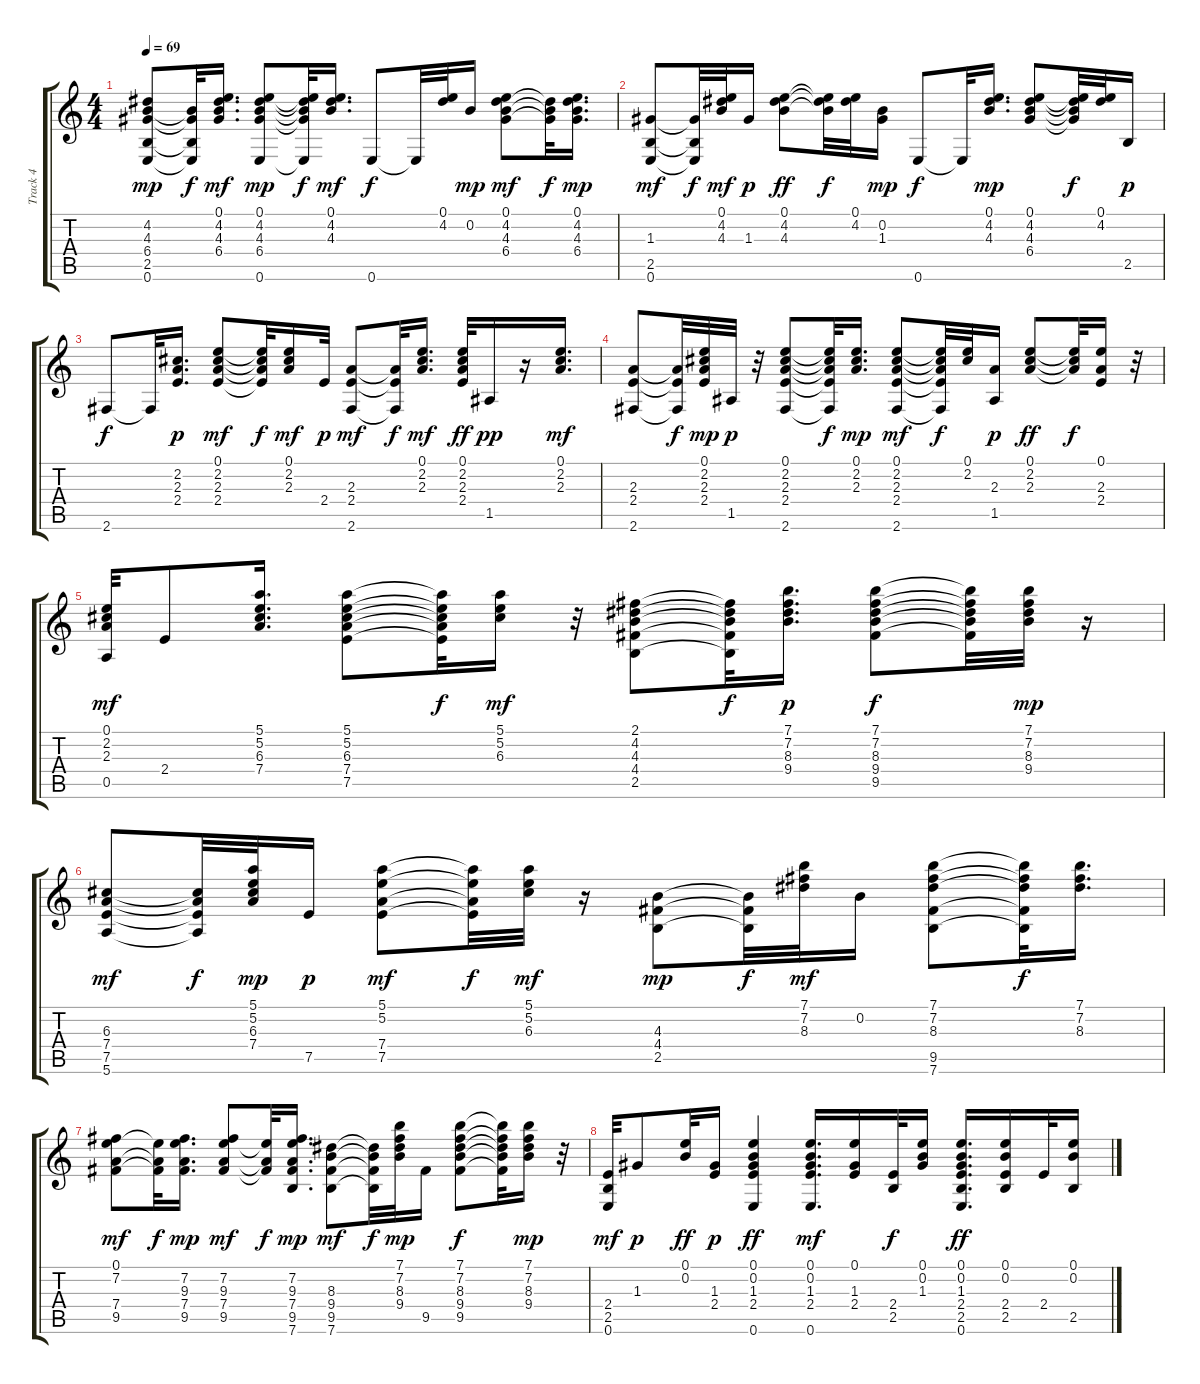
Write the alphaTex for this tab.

\track ("Track 4" "Track 4") {instrument acousticguitarsteel}
\staff {score tabs}
\tuning (E4 B3 G3 D3 A2 E2) {hide}
\ts (4 4)
\tempo 69
\clef g2
\ks c
(4.2 4.3 6.4 2.5 0.6).8{dy mp} (4.3{t} 6.4{t} 2.5{t} 0.6{t}).32{dy f} (0.1 4.2 4.3 6.4).16{d dy mf} (0.1 4.2 4.3 6.4 0.6).8{dy mp} (0.1{t} 4.2{t} 4.3{t} 6.4{t} 0.6{t}).32{dy f} (0.1 4.2 4.3).16{d dy mf} 0.6.8{dy f} 0.6{t}.32 (0.1 4.2).32 0.2.16{dy mp} (0.1 4.2 4.3 6.4).8{dy mf} (4.2{t} 4.3{t} 6.4{t}).32{dy f} (0.1 4.2 4.3 6.4).16{d dy mp} |
(1.3 2.5 0.6).8{dy mf} (1.3{t} 2.5{t} 0.6{t}).32{dy f} (0.1 4.2 4.3).32{dy mf} 1.3.16{dy p} (0.1 4.2 4.3).8{dy ff} (0.1{t} 4.2{t} 4.3{t}).32{dy f} (0.1 4.2).32 (0.2 1.3).16{dy mp} 0.6.8{dy f} 0.6{t}.32 (0.1 4.2 4.3).16{d dy mp} (0.1 4.2 4.3 6.4).8 (0.1{t} 4.2{t} 4.3{t} 6.4{t}).32{dy f} (0.1 4.2).32 2.5.16{dy p} |
2.6.8{dy f} 2.6{t}.32 (2.2 2.3 2.4).16{d dy p} (0.1 2.2 2.3 2.4).8{dy mf} (0.1{t} 2.2{t} 2.3{t} 2.4{t}).32{dy f} (0.1 2.2 2.3).16{dy mf} 2.4.32{dy p} (2.3 2.4 2.6).8{dy mf} (2.3{t} 2.4{t} 2.6{t}).32{dy f} (0.1 2.2 2.3).16{d dy mf} (0.1 2.2 2.3 2.4).32{dy ff} 1.5.16{dy pp} r.16 (0.1 2.2 2.3).16{d dy mf} |
(2.3 2.4 2.6).8 (2.3{t} 2.4{t} 2.6{t}).32{dy f} (0.1 2.2 2.3 2.4).32{dy mp} 1.5.32{dy p} r.32 (0.1 2.2 2.3 2.4 2.6).8 (0.1{t} 2.2{t} 2.3{t} 2.4{t} 2.6{t}).32{dy f} (0.1 2.2 2.3).16{d dy mp} (0.1 2.2 2.3 2.4 2.6).8{dy mf} (0.1{t} 2.2{t} 2.3{t} 2.4{t} 2.6{t}).32{dy f} (0.1 2.2).32 (2.3 1.5).16{dy p} (0.1 2.2 2.3).8{dy ff} (0.1{t} 2.2{t} 2.3{t}).32{dy f} (0.1 2.3 2.4).16 r.32 |
(0.1 2.2 2.3 0.5).32{dy mf} 2.4.8 (5.1 5.2 6.3 7.4).16{d} (5.1 5.2 6.3 7.4 7.5).8 (5.1{t} 5.2{t} 6.3{t} 7.4{t} 7.5{t}).32{dy f} (5.1 5.2 6.3).16{dy mf} r.32 (2.1 4.2 4.3 4.4 2.5).8 (2.1{t} 4.2{t} 4.3{t} 4.4{t} 2.5{t}).32{dy f} (7.1 7.2 8.3 9.4).16{d dy p} (7.1 7.2 8.3 9.4 9.5).8{dy f} (7.1{t} 7.2{t} 8.3{t} 9.4{t} 9.5{t}).32 (7.1 7.2 8.3 9.4).32{dy mp} r.16 |
(6.3 7.4 7.5 5.6).8{dy mf} (6.3{t} 7.4{t} 7.5{t} 5.6{t}).32{dy f} (5.1 5.2 6.3 7.4).32{dy mp} 7.5.16{dy p} (5.1 5.2 7.4 7.5).8{dy mf} (5.1{t} 5.2{t} 7.4{t} 7.5{t}).32{dy f} (5.1 5.2 6.3).32{dy mf} r.16 (4.3 4.4 2.5).8{dy mp} (4.3{t} 4.4{t} 2.5{t}).32{dy f} (7.1 7.2 8.3).32{dy mf} 0.2.16 (7.1 7.2 8.3 9.5 7.6).8 (7.1{t} 7.2{t} 8.3{t} 9.5{t} 7.6{t}).32{dy f} (7.1 7.2 8.3).16{d} |
(0.1 7.2 7.4 9.5).8{dy mf} (0.1{t} 7.4{t} 9.5{t}).32{dy f} (7.2 9.3 7.4 9.5).16{d dy mp} (7.2 9.3 7.4 9.5).8{dy mf} (9.3{t} 7.4{t} 9.5{t}).32{dy f} (7.2 9.3 7.4 9.5 7.6).16{d dy mp} (8.3 9.4 9.5 7.6).8{dy mf} (8.3{t} 9.4{t} 9.5{t} 7.6{t}).32{dy f} (7.1 7.2 8.3 9.4).32{dy mp} 9.5.16 (7.1 7.2 8.3 9.4 9.5).8{dy f} (7.1{t} 7.2{t} 8.3{t} 9.4{t} 9.5{t}).32 (7.1 7.2 8.3 9.4).16{dy mp} r.32 |
(2.4 2.5 0.6).32{dy mf} 1.3.8{dy p} (0.1 0.2).32{dy ff} (1.3 2.4).16{dy p} (0.1 0.2 1.3 2.4 0.6).4{dy ff} (0.1 0.2 1.3 2.4 0.6).16{d dy mf} (0.1 1.3 2.4).16 (2.4 2.5).32{dy f} (0.1 0.2 1.3).16 (0.1 0.2 1.3 2.4 2.5 0.6).16{d dy ff} (0.1 0.2 2.4 2.5).16 2.4.32 (0.1 0.2 2.5).16
